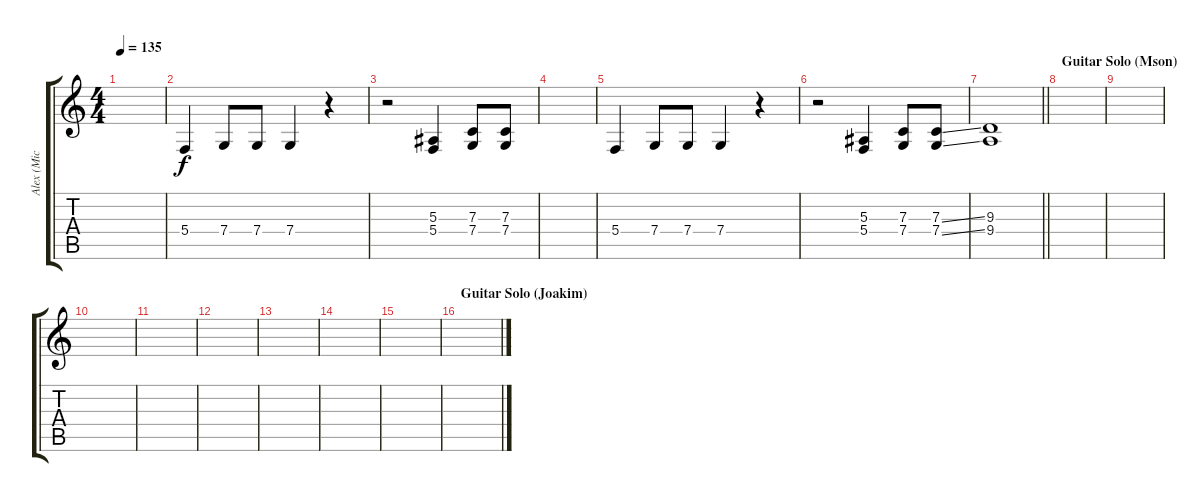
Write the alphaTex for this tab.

\track ("Alex (Mic Effekt)" "Alex (Mic ") {instrument cello}
\staff {score tabs}
\tuning (D4 A3 F3 C3 G2 D2) {hide}
\ts (4 4)
\tempo 135
\clef g2
\ks c
|
5.4.4 7.4.8 7.4.8 7.4.4 r.4 |
r.2 (5.3 5.4).4 (7.3 7.4).8 (7.3 7.4).8 |
|
5.4.4 7.4.8 7.4.8 7.4.4 r.4 |
r.2 (5.3 5.4).4 (7.3 7.4).8 (7.3{ss} 7.4{ss}).8 |
\barLineRight lightlight
(9.3 9.4).1 |
\section ("" "Guitar Solo (Mson)")
|
|
|
|
|
|
|
|
\section ("" "Guitar Solo (Joakim)")
